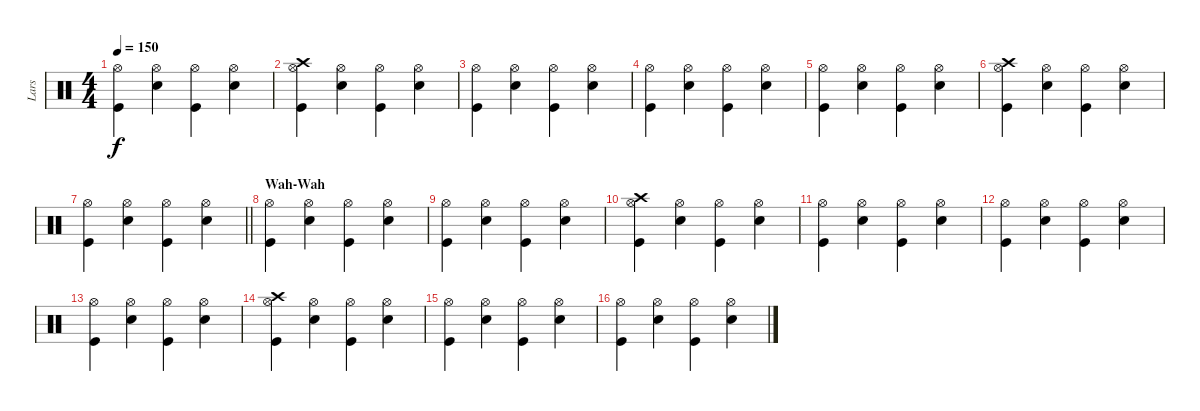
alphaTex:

\track ("Lars" "Lars") {instrument percussion}
\staff {score}
\articulation defaults
\ts (4 4)
\tempo 150
\clef neutral
\ks c
("Kick (hit)" "Hi-Hat (open)").4{dy f} ("Snare (hit) 2" "Hi-Hat (open)").4 ("Kick (hit)" "Hi-Hat (open)").4 ("Snare (hit) 2" "Hi-Hat (open)").4 |
("Crash high (hit)" "Kick (hit)" "Hi-Hat (open)").4 ("Snare (hit) 2" "Hi-Hat (open)").4 ("Kick (hit)" "Hi-Hat (open)").4 ("Snare (hit) 2" "Hi-Hat (open)").4 |
("Kick (hit)" "Hi-Hat (open)").4 ("Snare (hit) 2" "Hi-Hat (open)").4 ("Kick (hit)" "Hi-Hat (open)").4 ("Snare (hit) 2" "Hi-Hat (open)").4 |
("Kick (hit)" "Hi-Hat (open)").4 ("Snare (hit) 2" "Hi-Hat (open)").4 ("Kick (hit)" "Hi-Hat (open)").4 ("Snare (hit) 2" "Hi-Hat (open)").4 |
("Kick (hit)" "Hi-Hat (open)").4 ("Snare (hit) 2" "Hi-Hat (open)").4 ("Kick (hit)" "Hi-Hat (open)").4 ("Snare (hit) 2" "Hi-Hat (open)").4 |
("Crash high (hit)" "Kick (hit)" "Hi-Hat (open)").4 ("Snare (hit) 2" "Hi-Hat (open)").4 ("Kick (hit)" "Hi-Hat (open)").4 ("Snare (hit) 2" "Hi-Hat (open)").4 |
\barLineRight lightlight
("Kick (hit)" "Hi-Hat (open)").4 ("Snare (hit) 2" "Hi-Hat (open)").4 ("Kick (hit)" "Hi-Hat (open)").4 ("Snare (hit) 2" "Hi-Hat (open)").4 |
\section ("" "Wah-Wah")
("Kick (hit)" "Hi-Hat (open)").4 ("Snare (hit) 2" "Hi-Hat (open)").4 ("Kick (hit)" "Hi-Hat (open)").4 ("Snare (hit) 2" "Hi-Hat (open)").4 |
("Kick (hit)" "Hi-Hat (open)").4 ("Snare (hit) 2" "Hi-Hat (open)").4 ("Kick (hit)" "Hi-Hat (open)").4 ("Snare (hit) 2" "Hi-Hat (open)").4 |
("Crash high (hit)" "Kick (hit)" "Hi-Hat (open)").4 ("Snare (hit) 2" "Hi-Hat (open)").4 ("Kick (hit)" "Hi-Hat (open)").4 ("Snare (hit) 2" "Hi-Hat (open)").4 |
("Kick (hit)" "Hi-Hat (open)").4 ("Snare (hit) 2" "Hi-Hat (open)").4 ("Kick (hit)" "Hi-Hat (open)").4 ("Snare (hit) 2" "Hi-Hat (open)").4 |
("Kick (hit)" "Hi-Hat (open)").4 ("Snare (hit) 2" "Hi-Hat (open)").4 ("Kick (hit)" "Hi-Hat (open)").4 ("Snare (hit) 2" "Hi-Hat (open)").4 |
("Kick (hit)" "Hi-Hat (open)").4 ("Snare (hit) 2" "Hi-Hat (open)").4 ("Kick (hit)" "Hi-Hat (open)").4 ("Snare (hit) 2" "Hi-Hat (open)").4 |
("Crash high (hit)" "Kick (hit)" "Hi-Hat (open)").4 ("Snare (hit) 2" "Hi-Hat (open)").4 ("Kick (hit)" "Hi-Hat (open)").4 ("Snare (hit) 2" "Hi-Hat (open)").4 |
("Kick (hit)" "Hi-Hat (open)").4 ("Snare (hit) 2" "Hi-Hat (open)").4 ("Kick (hit)" "Hi-Hat (open)").4 ("Snare (hit) 2" "Hi-Hat (open)").4 |
("Kick (hit)" "Hi-Hat (open)").4 ("Snare (hit) 2" "Hi-Hat (open)").4 ("Kick (hit)" "Hi-Hat (open)").4 ("Snare (hit) 2" "Hi-Hat (open)").4
